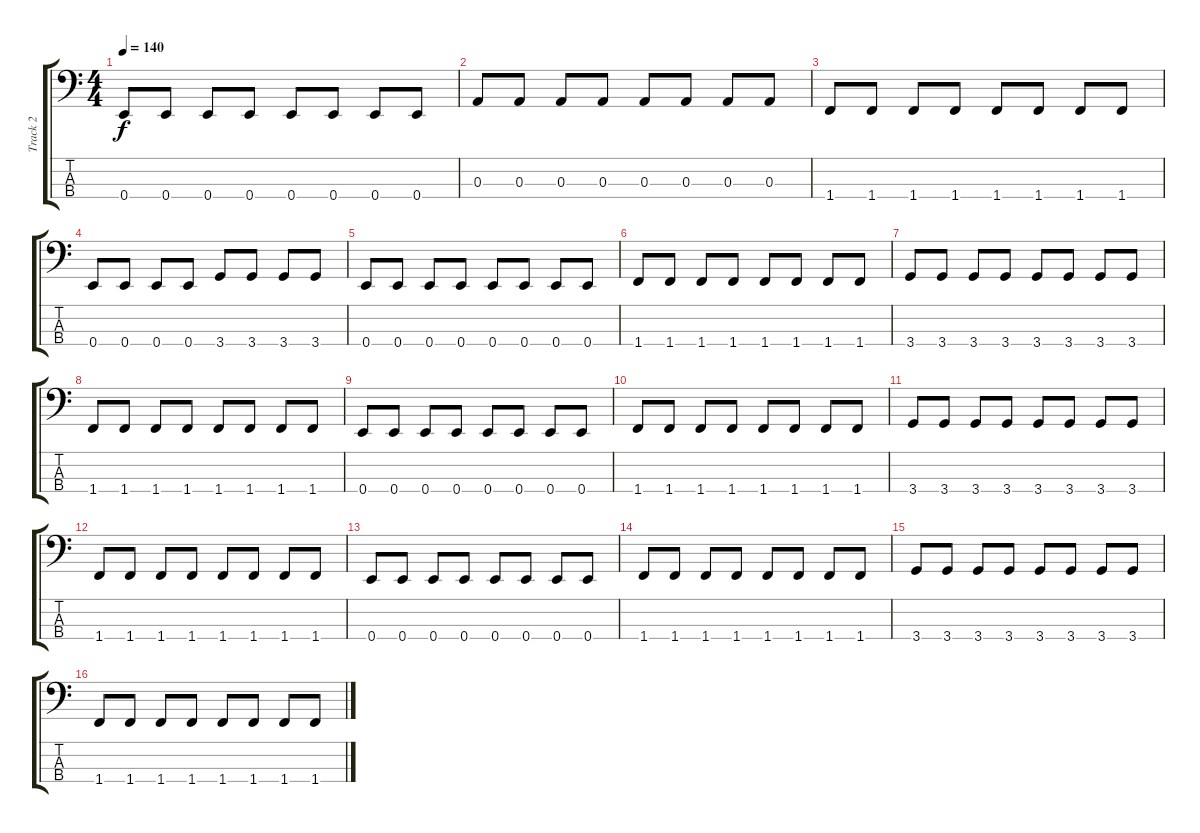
\track ("Track 2" "Track 2") {instrument acousticguitarsteel}
\staff {score tabs}
\tuning (G2 D2 A1 E1) {hide}
\ts (4 4)
\tempo 140
\clef f4
\ks c
0.4.8{dy f} 0.4.8 0.4.8 0.4.8 0.4.8 0.4.8 0.4.8 0.4.8 |
0.3.8 0.3.8 0.3.8 0.3.8 0.3.8 0.3.8 0.3.8 0.3.8 |
1.4.8 1.4.8 1.4.8 1.4.8 1.4.8 1.4.8 1.4.8 1.4.8 |
0.4.8 0.4.8 0.4.8 0.4.8 3.4.8 3.4.8 3.4.8 3.4.8 |
0.4.8 0.4.8 0.4.8 0.4.8 0.4.8 0.4.8 0.4.8 0.4.8 |
1.4.8 1.4.8 1.4.8 1.4.8 1.4.8 1.4.8 1.4.8 1.4.8 |
3.4.8 3.4.8 3.4.8 3.4.8 3.4.8 3.4.8 3.4.8 3.4.8 |
1.4.8 1.4.8 1.4.8 1.4.8 1.4.8 1.4.8 1.4.8 1.4.8 |
0.4.8 0.4.8 0.4.8 0.4.8 0.4.8 0.4.8 0.4.8 0.4.8 |
1.4.8 1.4.8 1.4.8 1.4.8 1.4.8 1.4.8 1.4.8 1.4.8 |
3.4.8 3.4.8 3.4.8 3.4.8 3.4.8 3.4.8 3.4.8 3.4.8 |
1.4.8 1.4.8 1.4.8 1.4.8 1.4.8 1.4.8 1.4.8 1.4.8 |
0.4.8 0.4.8 0.4.8 0.4.8 0.4.8 0.4.8 0.4.8 0.4.8 |
1.4.8 1.4.8 1.4.8 1.4.8 1.4.8 1.4.8 1.4.8 1.4.8 |
3.4.8 3.4.8 3.4.8 3.4.8 3.4.8 3.4.8 3.4.8 3.4.8 |
1.4.8 1.4.8 1.4.8 1.4.8 1.4.8 1.4.8 1.4.8 1.4.8
